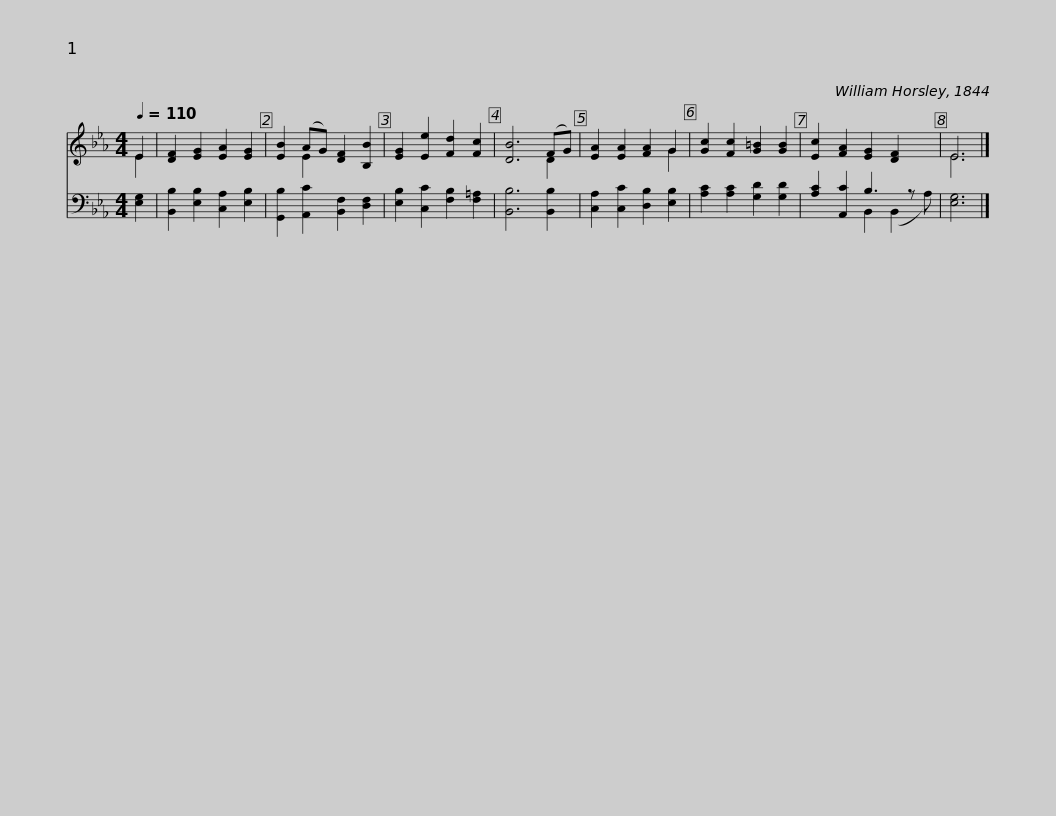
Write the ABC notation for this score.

X:1
%%score ( 1 2 ) ( 3 4 )
L:1/8
Q:1/4=110
M:4/4
I:linebreak $
K:Eb
V:1 treble
V:2 treble
V:3 bass
V:4 bass
V:1
 E2 | [DF]2 [EG]2 [EA]2 [EG]2 | [EB]2 (AG) [DF]2 [B,B]2 | [EG]2 [Ee]2 [Fd]2 [Fc]2 | [DB]6 (FG) | %5
 [EA]2 [EA]2 [FA]2 G2 | [Gc]2 [Fc]2 [G=B]2 [GB]2 | [Ec]2 [FA]2 [EG]2 [DF]2 x | E6 |] %9
V:2
 E2 | x8 | x2 E2 x4 | x8 | x6 D2 | %5
 x6 G2 | x8 | x9 | E6 |] %9
V:3
 [E,G,]2 | [B,,B,]2 [E,B,]2 [C,A,]2 [E,B,]2 | [G,,B,]2 [A,,C]2 [B,,F,]2 [D,F,]2 | [E,B,]2 [C,C]2 [F,B,]2 [F,=A,]2 | [B,,B,]6 [B,,B,]2 | %5
 [C,A,]2 [C,C]2 [D,B,]2 [E,B,]2 | [A,C]2 [A,C]2 [G,D]2 [G,D]2 | [A,C]2 [A,,C]2 B,3 z x | [E,G,]6 |] %9
V:4
 x2 | x8 | x8 | x8 | x8 | %5
 x8 | x8 | x4 B,,2 (B,,2 A,) | x6 |] %9
